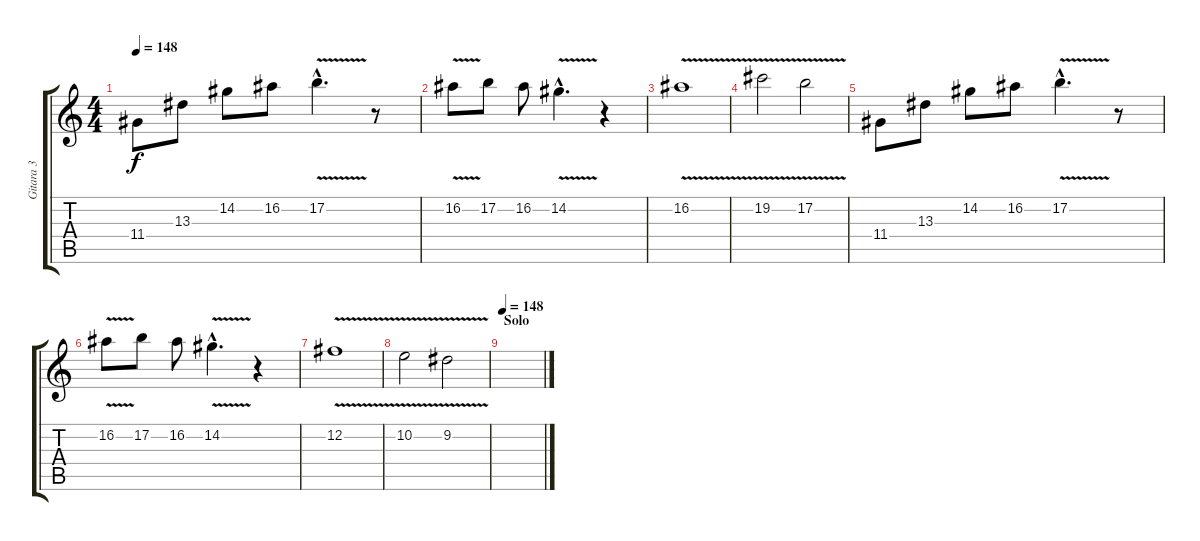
\track ("Gitara 3" "Gitara 3") {instrument distortionguitar}
\staff {score tabs}
\tuning (B3 Gb3 D3 A2 E2 B1) {hide}
\ts (4 4)
\tempo 148
\clef g2
\ks c
11.4.8{dy f} 13.3.8 14.2.8 16.2.8 17.2{v hac}.4{d} r.8 |
16.2{v}.8 17.2.8 16.2.8 14.2{v hac}.4{d} r.4 |
16.2{v}.1 |
19.2{v}.2 17.2{v}.2 |
11.4.8 13.3.8 14.2.8 16.2.8 17.2{v hac}.4{d} r.8 |
16.2{v}.8 17.2.8 16.2.8 14.2{v hac}.4{d} r.4 |
12.2{v}.1 |
10.2{v}.2 9.2{v}.2 |
\section ("" "Solo")
\tempo 148
